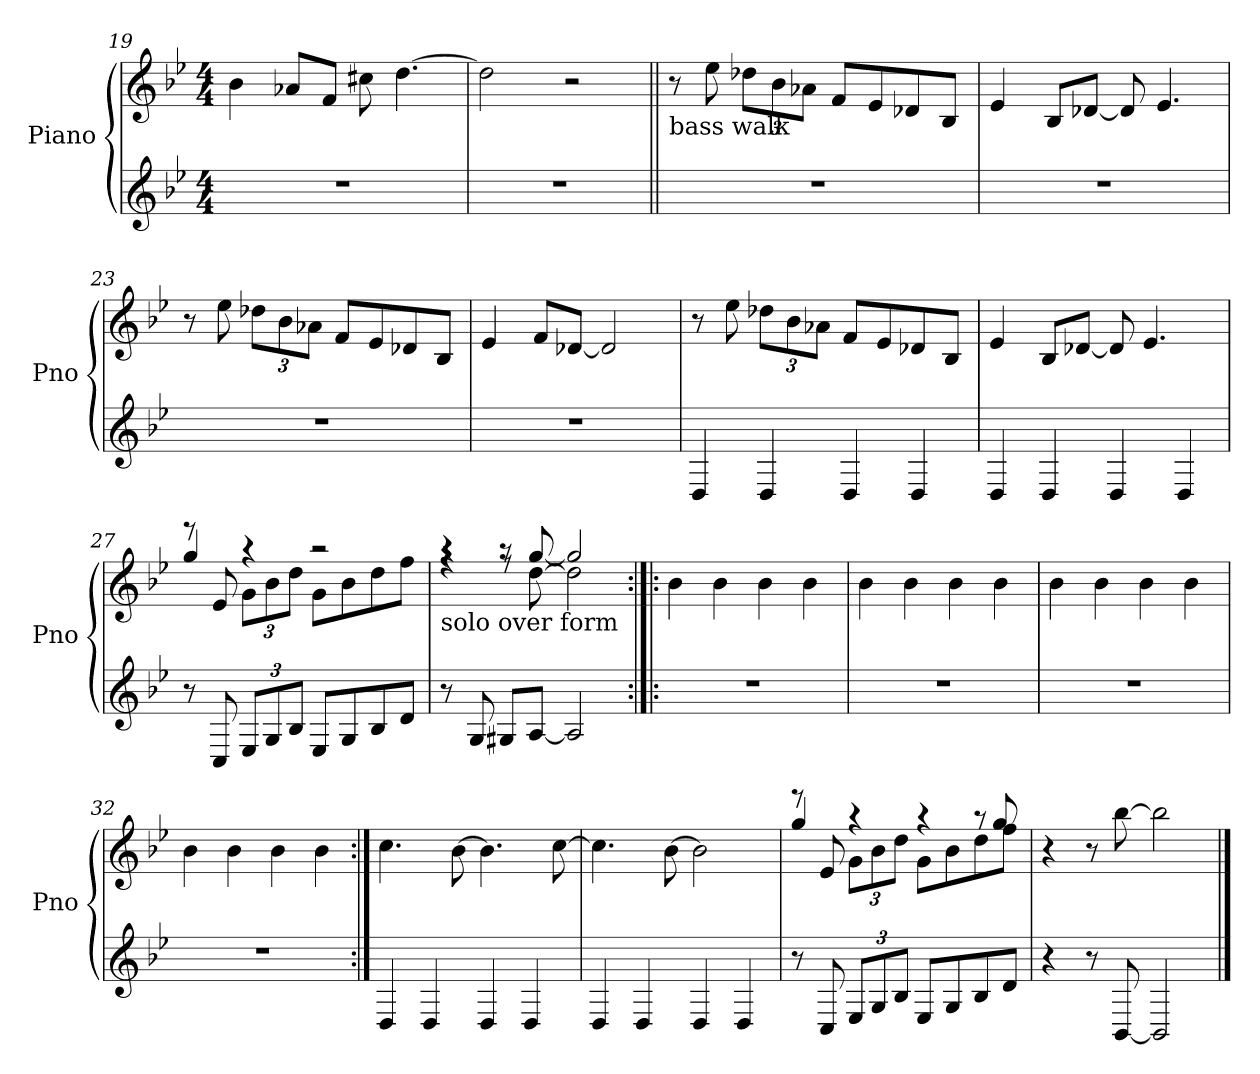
**kern	**kern
*part2	*part1
*staff2	*staff1
*I"Piano	*I"Piano
*I'Pno	*I'Pno
*clefG2	*clefG2
*k[b-e-]	*k[b-e-]
*M4/4	*M4/4
=19	=19
1r	4b-\
.	8a-X/L
.	8f/J
.	8cc#X\
.	[4.dd\
=20	=20
1r	2dd\]
.	2r
!!LO:PB:g=z
=21||	=21||
!	!LO:TX:b:t=bass walk
1r	8r
.	8ee-\
*	*Xbrackettup
.	12dd-X\L
.	12b-\
.	12a-X\J
.	8f/L
.	8e-/
.	8d-X/
.	8B-/J
=22	=22
1r	4e-/
.	8B-/L
.	[8d-X/J
.	8d-/]
.	4.e-/
=23	=23
1r	8r
.	8ee-\
.	12dd-X\L
.	12b-\
.	12a-X\J
.	8f/L
.	8e-/
.	8d-X/
.	8B-/J
=24	=24
1r	4e-/
.	8f/L
.	[8d-X/J
.	2d-/]
!!LO:LB:g=z
=25	=25
4D	8r
.	8ee-\
4D	12dd-X\L
.	12b-\
.	12a-X\J
4D	8f/L
.	8e-/
4D	8d-X/
.	8B-/J
=26	=26
4D	4e-/
4D	8B-/L
.	[8d-X/J
4D	8d-/]
.	4.e-/
4D	.
=27	=27
*	*^
8r	8r	4gg/
8C/	8e-/	.
*Xbrackettup	*	*
12E-/L	12g\L	4raa
12G/	12b-\	.
12B-/J	12dd\J	.
8E-/L	8g\L	2raa
8G/	8b-\	.
8B-/	8dd\	.
8d/J	8ff\J	.
=28	=28	=28
!	!LO:TX:b:t=solo over form	!
8r	4r	4raa
8G/	.	.
8G#X/L	8r	8raa
[8A/J	[8dd\	[8gg/
2A/]	2dd\]	2gg/]
!!LO:LB:g=z
=29:|!|:	=29:|!|:	=29:|!|:
!	!LO:TX:b:t=vamp	!
!	!LO:TX:a:B:t=Ending	!
*	*v	*v
1r	4b-
.	4b-
.	4b-
.	4b-
=30	=30
1r	4b-
.	4b-
.	4b-
.	4b-
=31	=31
1r	4b-
.	4b-
.	4b-
.	4b-
=32	=32
1r	4b-
.	4b-
.	4b-
.	4b-
!!LO:LB:g=z
=33:|!	=33:|!
4D	4.cc\
4D	.
.	[8b-\
4D	4.b-\]
4D	.
.	[8cc\
=34	=34
4D	4.cc\]
4D	.
.	[8b-\
4D	2b-\]
4D	.
=35	=35
*	*^
8r	8r	4gg/
8C/	8e-/	.
12E-/L	12g\L	4raa
12G/	12b-\	.
12B-/J	12dd\J	.
8E-/L	8g\L	4raa
8G/	8b-\	.
8B-/	8dd\	8raa
8d/J	8ff\J	8gg/
*	*v	*v
=36	=36
4r	4r
8r	8r
[8BB-/	[8bb-\
2BB-/]	2bb-\]
==	==
*-	*-
